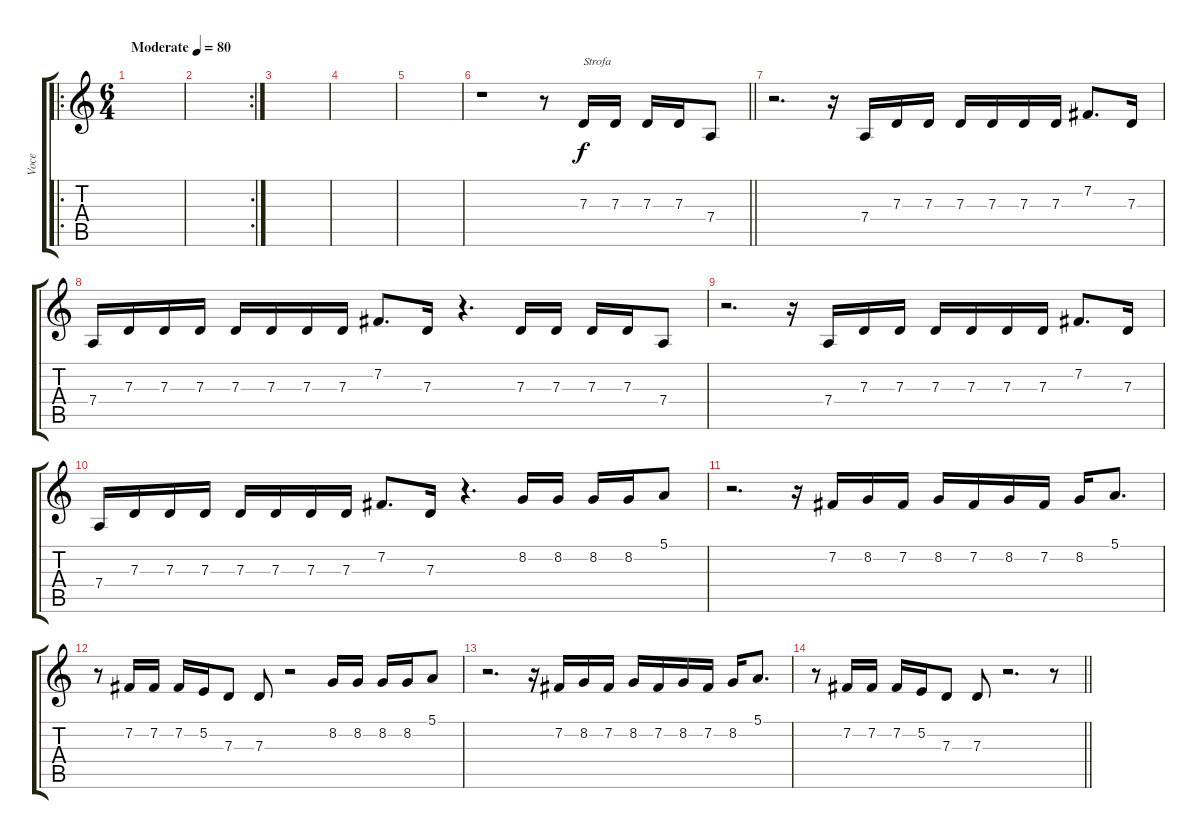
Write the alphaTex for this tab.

\track ("Voce" "Voce") {instrument lead1square}
\staff {score tabs}
\tuning (E4 B3 G3 D3 A2 E2) {hide}
\ro
\ts (6 4)
\tempo (80 "Moderate")
\clef g2
\ks c
|
\rc 2
|
|
|
|
\barLineRight lightlight
r.1 r.8 7.3.16{txt "Strofa"} 7.3.16 7.3.16 7.3.16 7.4.8 |
r.2{d} r.16 7.4.16 7.3.16 7.3.16 7.3.16 7.3.16 7.3.16 7.3.16 7.2.8{d} 7.3.16 |
7.4.16 7.3.16 7.3.16 7.3.16 7.3.16 7.3.16 7.3.16 7.3.16 7.2.8{d} 7.3.16 r.4{d} 7.3.16 7.3.16 7.3.16 7.3.16 7.4.8 |
r.2{d} r.16 7.4.16 7.3.16 7.3.16 7.3.16 7.3.16 7.3.16 7.3.16 7.2.8{d} 7.3.16 |
7.4.16 7.3.16 7.3.16 7.3.16 7.3.16 7.3.16 7.3.16 7.3.16 7.2.8{d} 7.3.16 r.4{d} 8.2.16 8.2.16 8.2.16 8.2.16 5.1.8 |
r.2{d} r.16 7.2.16 8.2.16 7.2.16 8.2.16 7.2.16 8.2.16 7.2.16 8.2.16 5.1.8{d} |
r.8 7.2.16 7.2.16 7.2.16 5.2.16 7.3.8 7.3.8 r.2 8.2.16 8.2.16 8.2.16 8.2.16 5.1.8 |
r.2{d} r.16 7.2.16 8.2.16 7.2.16 8.2.16 7.2.16 8.2.16 7.2.16 8.2.16 5.1.8{d} |
\barLineRight lightlight
r.8 7.2.16 7.2.16 7.2.16 5.2.16 7.3.8 7.3.8 r.2{d} r.8
